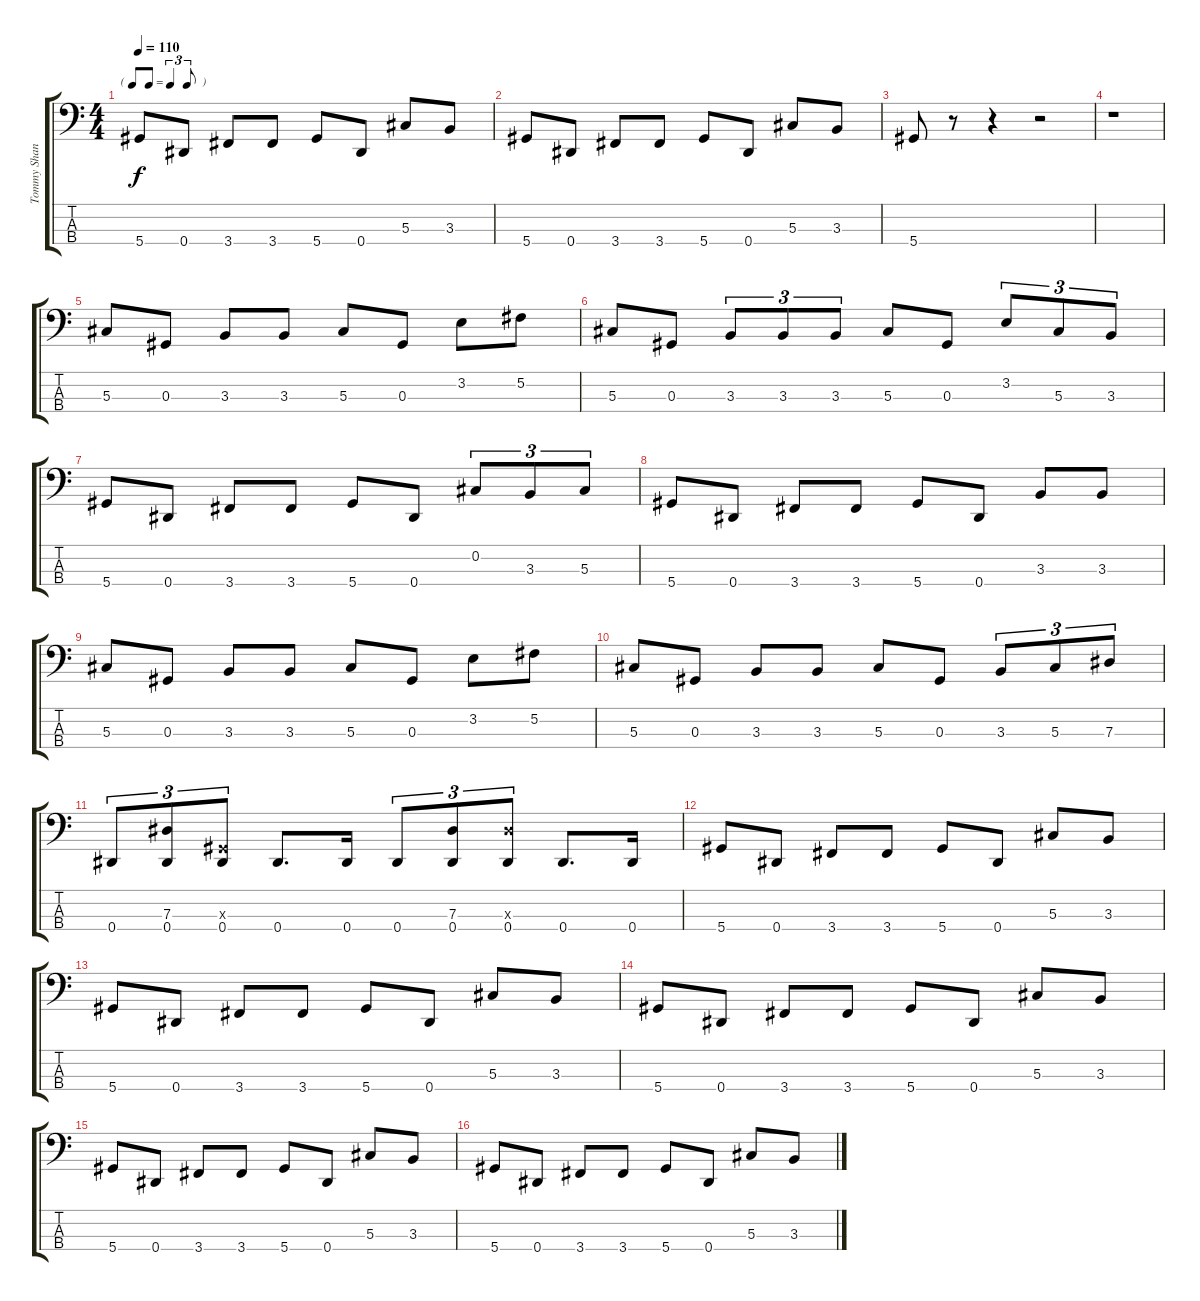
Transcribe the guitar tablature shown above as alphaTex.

\track ("Tommy Shannon" "Tommy Shan") {instrument electricbassfinger}
\staff {score tabs}
\tuning (Gb2 Db2 Ab1 Eb1) {hide}
\ts (4 4)
\tf triplet8th
\tempo 110
\clef f4
\ks c
5.4.8{dy f} 0.4.8 3.4.8 3.4.8 5.4.8 0.4.8 5.3.8 3.3.8 |
5.4.8 0.4.8 3.4.8 3.4.8 5.4.8 0.4.8 5.3.8 3.3.8 |
5.4.8 r.8 r.4 r.2 |
r.1 |
5.3.8 0.3.8 3.3.8 3.3.8 5.3.8 0.3.8 3.2.8 5.2.8 |
5.3.8 0.3.8 3.3.8{tu (3 2)} 3.3.8{tu (3 2)} 3.3.8{tu (3 2)} 5.3.8 0.3.8 3.2.8{tu (3 2)} 5.3.8{tu (3 2)} 3.3.8{tu (3 2)} |
5.4.8 0.4.8 3.4.8 3.4.8 5.4.8 0.4.8 0.2.8{tu (3 2)} 3.3.8{tu (3 2)} 5.3.8{tu (3 2)} |
5.4.8 0.4.8 3.4.8 3.4.8 5.4.8 0.4.8 3.3.8 3.3.8 |
5.3.8 0.3.8 3.3.8 3.3.8 5.3.8 0.3.8 3.2.8 5.2.8 |
5.3.8 0.3.8 3.3.8 3.3.8 5.3.8 0.3.8 3.3.8{tu (3 2)} 5.3.8{tu (3 2)} 7.3.8{tu (3 2)} |
0.4.8{tu (3 2)} (7.3 0.4).8{tu (3 2)} (0.3{x} 0.4).8{tu (3 2)} 0.4.8{d} 0.4.16 0.4.8{tu (3 2)} (7.3 0.4).8{tu (3 2)} (7.3{x} 0.4).8{tu (3 2)} 0.4.8{d} 0.4.16 |
5.4.8 0.4.8 3.4.8 3.4.8 5.4.8 0.4.8 5.3.8 3.3.8 |
5.4.8 0.4.8 3.4.8 3.4.8 5.4.8 0.4.8 5.3.8 3.3.8 |
5.4.8 0.4.8 3.4.8 3.4.8 5.4.8 0.4.8 5.3.8 3.3.8 |
5.4.8 0.4.8 3.4.8 3.4.8 5.4.8 0.4.8 5.3.8 3.3.8 |
5.4.8 0.4.8 3.4.8 3.4.8 5.4.8 0.4.8 5.3.8 3.3.8
